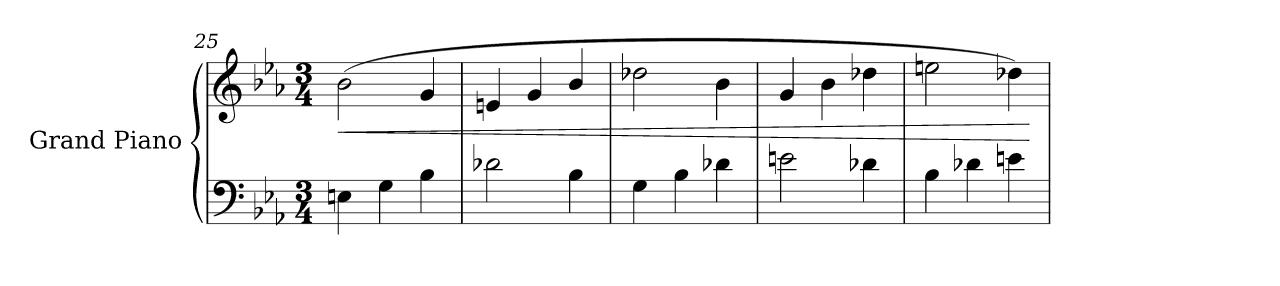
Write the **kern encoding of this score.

**kern	**kern	**dynam
*part1	*part1	*part1
*staff2	*staff1	*staff1/2
*I"Grand Piano	*	*
*I'Pno.	*	*
*clefF4	*clefG2	*
*k[b-e-a-]	*k[b-e-a-]	*
*M3/4	*M3/4	*
=25	=25	=25
!	!	!LO:HP:b
4En\	(2b-\	<
4G\	.	.
4B-\	4g/	.
=26	=26	=26
2d-X\	4en/	.
.	4g/	.
4B-\	4b-/	.
=27	=27	=27
4G\	2dd-X\	.
4B-\	.	.
4d-X\	4b-\	.
!!LO:LB:g=z
=28	=28	=28
2en\	4g/	.
.	4b-\	.
4d-X\	4dd-X\	.
=29	=29	=29
4B-\	2een\	.
4d-X\	.	.
4en\	4dd-X\)	.
.	.	[
=	=	=
*-	*-	*-
